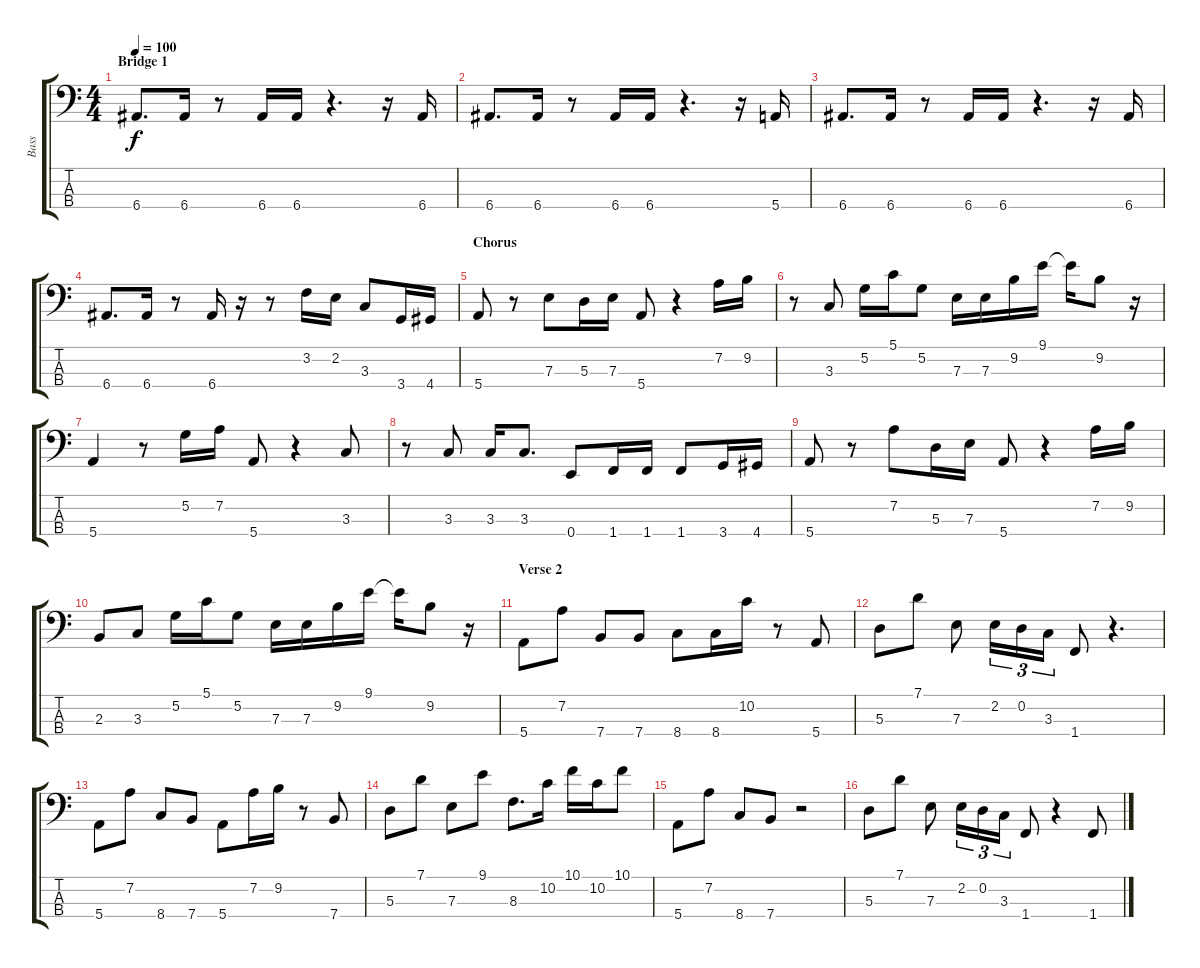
\track ("Bass" "Bass") {instrument electricbassfinger}
\staff {score tabs}
\tuning (G2 D2 A1 E1) {hide}
\ts (4 4)
\section ("" "Bridge 1")
\tempo 100
\clef f4
\ks c
6.4.8{d dy f} 6.4.16 r.8 6.4.16 6.4.16 r.4{d} r.16 6.4.16 |
6.4.8{d} 6.4.16 r.8 6.4.16 6.4.16 r.4{d} r.16 5.4.16 |
6.4.8{d} 6.4.16 r.8 6.4.16 6.4.16 r.4{d} r.16 6.4.16 |
6.4.8{d} 6.4.16 r.8 6.4.16 r.16 r.8 3.2.16 2.2.16 3.3.8 3.4.16 4.4.16 |
\section ("" "Chorus")
5.4.8 r.8 7.3.8 5.3.16 7.3.16 5.4.8 r.4 7.2.16 9.2.16 |
r.8 3.3.8 5.2.16 5.1.16 5.2.8 7.3.16 7.3.16 9.2.16 9.1.16 9.1{t}.16 9.2.8 r.16 |
5.4.4 r.8 5.2.16 7.2.16 5.4.8 r.4 3.3.8 |
r.8 3.3.8 3.3.16 3.3.8{d} 0.4.8 1.4.16 1.4.16 1.4.8 3.4.16 4.4.16 |
5.4.8 r.8 7.2.8 5.3.16 7.3.16 5.4.8 r.4 7.2.16 9.2.16 |
2.3.8 3.3.8 5.2.16 5.1.16 5.2.8 7.3.16 7.3.16 9.2.16 9.1.16 9.1{t}.16 9.2.8 r.16 |
\section ("" "Verse 2")
5.4.8 7.2.8 7.4.8 7.4.8 8.4.8 8.4.16 10.2.16 r.8 5.4.8 |
5.3.8 7.1.8 7.3.8 2.2.16{tu (3 2)} 0.2.16{tu (3 2)} 3.3.16{tu (3 2)} 1.4.8 r.4{d} |
5.4.8 7.2.8 8.4.8 7.4.8 5.4.8 7.2.16 9.2.16 r.8 7.4.8 |
5.3.8 7.1.8 7.3.8 9.1.8 8.3.8{d} 10.2.16 10.1.16 10.2.16 10.1.8 |
5.4.8 7.2.8 8.4.8 7.4.8 r.2 |
5.3.8 7.1.8 7.3.8 2.2.16{tu (3 2)} 0.2.16{tu (3 2)} 3.3.16{tu (3 2)} 1.4.8 r.4 1.4.8
